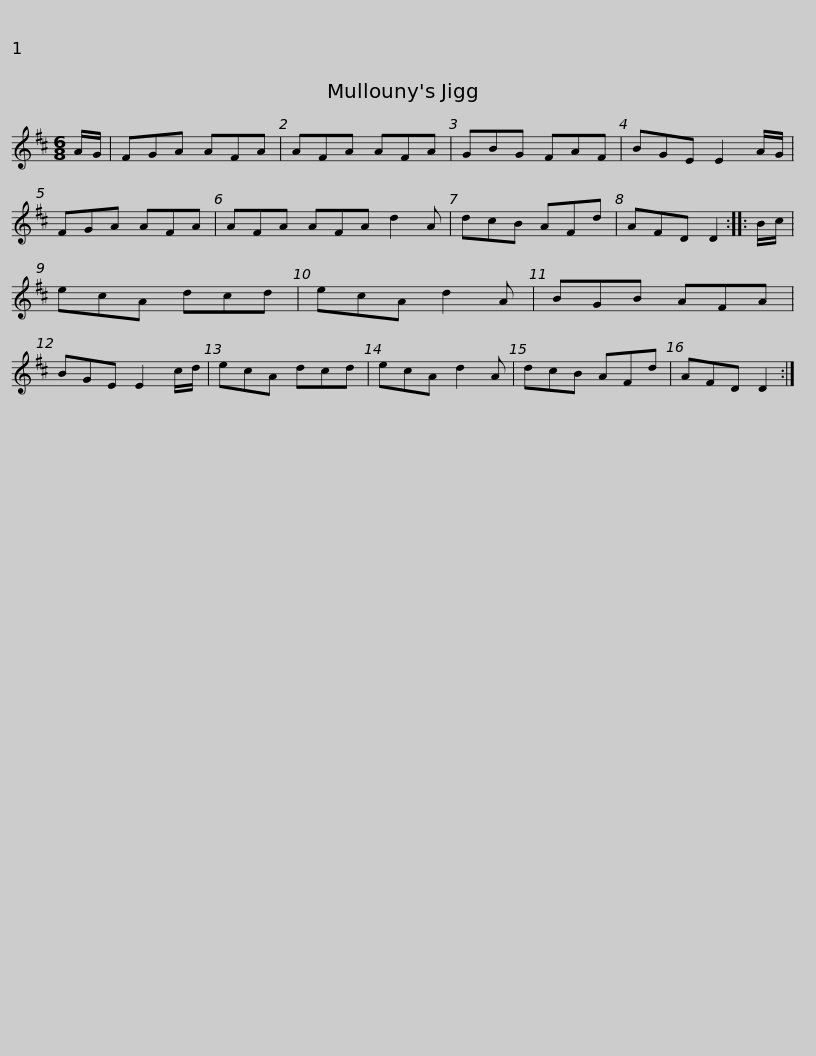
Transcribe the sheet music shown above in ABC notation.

X:1
L:1/8
M:6/8
I:linebreak $
K:D
V:1 treble
V:1
 A/G/ | FGA AFA | AFA AFA | GBG FAF | BGE E2 A/G/ | %5
 FGA AFA | AFA AFA d2 A |$ dcB AFd | AFD D2 :: B/c/ | %10
 ecA dcd | ecA d2 A | BGB AFA | BGE E2 c/d/ | ecA dcd |$ %15
 ecA d2 A | dcB AFd | AFD D2 :| %18
